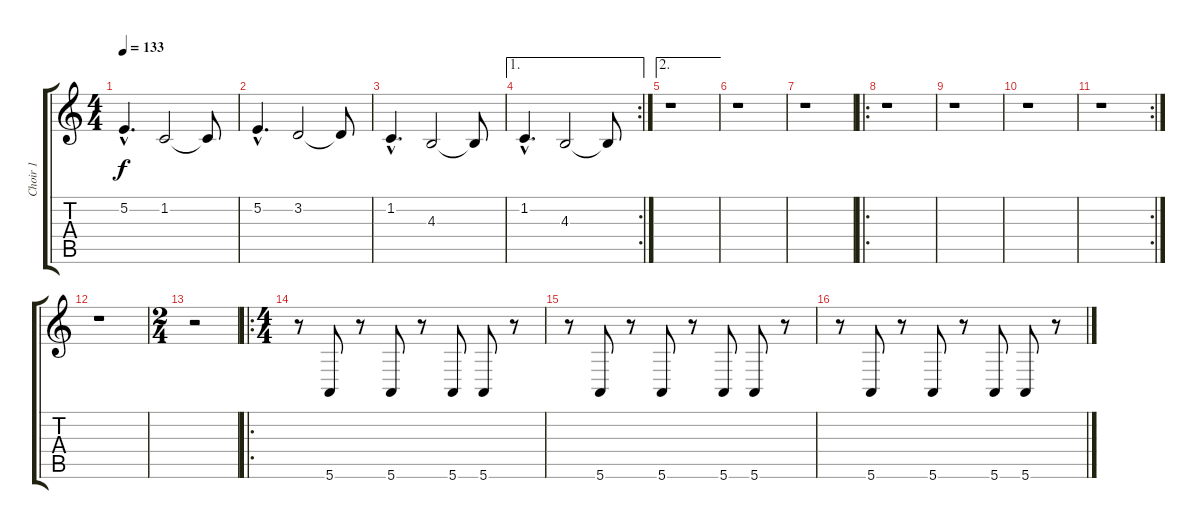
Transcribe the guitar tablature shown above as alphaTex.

\track ("Choir 1" "Choir 1") {instrument pad4choir}
\staff {score tabs}
\tuning (E4 B3 G3 D3 A2 E2) {hide}
\ts (4 4)
\tempo 133
\clef g2
\ks c
5.2{hac}.4{d dy f} 1.2.2 1.2{t}.8 |
5.2{hac}.4{d} 3.2.2 3.2{t}.8 |
1.2{hac}.4{d} 4.3.2 4.3{t}.8 |
\ae 1
\rc 2
1.2{hac}.4{d} 4.3.2 4.3{t}.8 |
\ae 2
r.1 |
r.1 |
r.1 |
\ro
r.1 |
r.1 |
r.1 |
\rc 2
r.1 |
r.1 |
\ts (2 4)
r.2 |
\ro
\ts (4 4)
r.8 5.6.8 r.8 5.6.8 r.8 5.6.8 5.6.8 r.8 |
r.8 5.6.8 r.8 5.6.8 r.8 5.6.8 5.6.8 r.8 |
r.8 5.6.8 r.8 5.6.8 r.8 5.6.8 5.6.8 r.8
